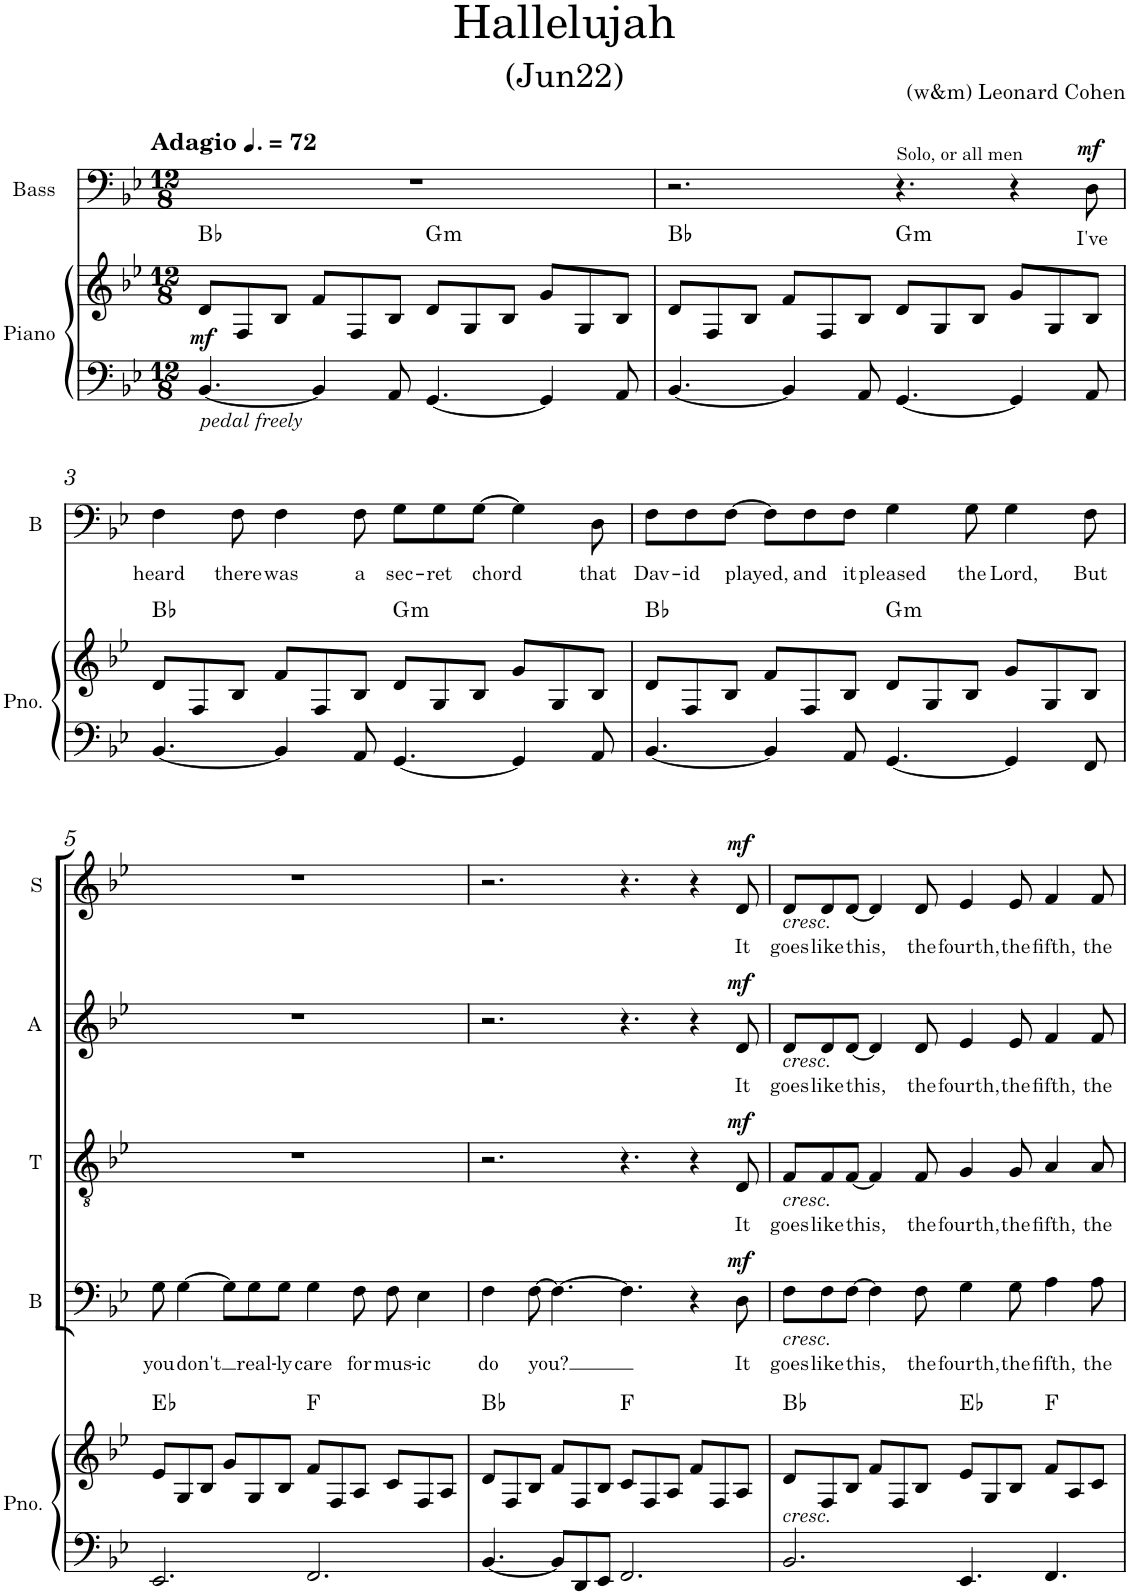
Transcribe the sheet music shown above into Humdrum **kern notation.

**kern	**kern	**dynam	**harte	**kern	**text	**dynam	**kern	**text	**dynam	**kern	**text	**dynam	**kern	**text	**dynam
*part5	*part5	*part5	*part5	*part4	*part4	*part4	*part3	*part3	*part3	*part2	*part2	*part2	*part1	*part1	*part1
*staff6	*staff5	*staff5/6	*	*staff4	*staff4	*staff4	*staff3	*staff3	*staff3	*staff2	*staff2	*staff2	*staff1	*staff1	*staff1
*I"Piano	*	*	*	*I"Bass	*	*	*I"Tenor	*	*	*I"Alto	*	*	*I"Soprano	*	*
*I'Pno.	*	*	*	*I'B	*	*	*I'T	*	*	*I'A	*	*	*I'S	*	*
*clefF4	*clefG2	*	*	*clefF4	*	*	*clefGv2	*	*	*clefG2	*	*	*clefG2	*	*
*k[b-e-]	*k[b-e-]	*	*	*k[b-e-]	*	*	*k[b-e-]	*	*	*k[b-e-]	*	*	*k[b-e-]	*	*
*M12/8	*M12/8	*	*	*M12/8	*	*	*M12/8	*	*	*M12/8	*	*	*M12/8	*	*
*MM108	*MM108	*	*	*MM108	*	*	*MM108	*	*	*MM108	*	*	*MM108	*	*
=1	=1	=1	=1	=1	=1	=1	=1	=1	=1	=1	=1	=1	=1	=1	=1
!	!	!	!	!	!	!	!	!	!	!	!	!	!LO:TX:a:B:t=Adagio	!	!
!LO:TX:b:i:t=pedal freely	!	!	!	!	!	!	!	!	!	!	!	!	!	!	!
!	!	!LO:DY:b	!	!	!	!	!	!	!	!	!	!	!	!	!
[4.BB-/	8d/L	mf	Bb:maj	1.r	.	.	1.r	.	.	1.r	.	.	1.r	.	.
.	8F/	.	.	.	.	.	.	.	.	.	.	.	.	.	.
.	8B-/J	.	.	.	.	.	.	.	.	.	.	.	.	.	.
4BB-/]	8f/L	.	.	.	.	.	.	.	.	.	.	.	.	.	.
.	8F/	.	.	.	.	.	.	.	.	.	.	.	.	.	.
8AA/	8B-/J	.	.	.	.	.	.	.	.	.	.	.	.	.	.
!	!	!	!LO:H:kt=m	!	!	!	!	!	!	!	!	!	!	!	!
[4.GG/	8d/L	.	G:min	.	.	.	.	.	.	.	.	.	.	.	.
.	8G/	.	.	.	.	.	.	.	.	.	.	.	.	.	.
.	8B-/J	.	.	.	.	.	.	.	.	.	.	.	.	.	.
4GG/]	8g/L	.	.	.	.	.	.	.	.	.	.	.	.	.	.
.	8G/	.	.	.	.	.	.	.	.	.	.	.	.	.	.
8AA/	8B-/J	.	.	.	.	.	.	.	.	.	.	.	.	.	.
=2	=2	=2	=2	=2	=2	=2	=2	=2	=2	=2	=2	=2	=2	=2	=2
!	!	!	!	!LO:TX:a:t=Solo, or all men	!	!	!	!	!	!	!	!	!	!	!
[4.BB-/	8d/L	.	Bb:maj	2.r	.	.	1.r	.	.	1.r	.	.	1.r	.	.
.	8F/	.	.	.	.	.	.	.	.	.	.	.	.	.	.
.	8B-/J	.	.	.	.	.	.	.	.	.	.	.	.	.	.
4BB-/]	8f/L	.	.	.	.	.	.	.	.	.	.	.	.	.	.
.	8F/	.	.	.	.	.	.	.	.	.	.	.	.	.	.
8AA/	8B-/J	.	.	.	.	.	.	.	.	.	.	.	.	.	.
!	!	!	!LO:H:kt=m	!	!	!	!	!	!	!	!	!	!	!	!
[4.GG/	8d/L	.	G:min	4.r	.	.	.	.	.	.	.	.	.	.	.
.	8G/	.	.	.	.	.	.	.	.	.	.	.	.	.	.
.	8B-/J	.	.	.	.	.	.	.	.	.	.	.	.	.	.
4GG/]	8g/L	.	.	4r	.	.	.	.	.	.	.	.	.	.	.
.	8G/	.	.	.	.	.	.	.	.	.	.	.	.	.	.
!	!	!	!	!	!LO:LY:b	!LO:DY:a	!	!	!	!	!	!	!	!	!
8AA/	8B-/J	.	.	8D\	I've	mf	.	.	.	.	.	.	.	.	.
!!LO:LB:g=z
=3	=3	=3	=3	=3	=3	=3	=3	=3	=3	=3	=3	=3	=3	=3	=3
!	!	!	!	!	!LO:LY:b	!	!	!	!	!	!	!	!	!	!
[4.BB-/	8d/L	.	Bb:maj	4F\	heard	.	1.r	.	.	1.r	.	.	1.r	.	.
.	8F/	.	.	.	.	.	.	.	.	.	.	.	.	.	.
!	!	!	!	!	!LO:LY:b	!	!	!	!	!	!	!	!	!	!
.	8B-/J	.	.	8F\	there	.	.	.	.	.	.	.	.	.	.
!	!	!	!	!	!LO:LY:b	!	!	!	!	!	!	!	!	!	!
4BB-/]	8f/L	.	.	4F\	was	.	.	.	.	.	.	.	.	.	.
.	8F/	.	.	.	.	.	.	.	.	.	.	.	.	.	.
!	!	!	!	!	!LO:LY:b	!	!	!	!	!	!	!	!	!	!
8AA/	8B-/J	.	.	8F\	a	.	.	.	.	.	.	.	.	.	.
!	!	!	!LO:H:kt=m	!	!LO:LY:b	!	!	!	!	!	!	!	!	!	!
[4.GG/	8d/L	.	G:min	8G\L	sec-	.	.	.	.	.	.	.	.	.	.
!	!	!	!	!	!LO:LY:b	!	!	!	!	!	!	!	!	!	!
.	8G/	.	.	8G\	-ret	.	.	.	.	.	.	.	.	.	.
!	!	!	!	!	!LO:LY:b	!	!	!	!	!	!	!	!	!	!
.	8B-/J	.	.	[8G\J	chord	.	.	.	.	.	.	.	.	.	.
4GG/]	8g/L	.	.	4G\]	.	.	.	.	.	.	.	.	.	.	.
.	8G/	.	.	.	.	.	.	.	.	.	.	.	.	.	.
!	!	!	!	!	!LO:LY:b	!	!	!	!	!	!	!	!	!	!
8AA/	8B-/J	.	.	8D\	that	.	.	.	.	.	.	.	.	.	.
=4	=4	=4	=4	=4	=4	=4	=4	=4	=4	=4	=4	=4	=4	=4	=4
!	!	!	!	!	!LO:LY:b	!	!	!	!	!	!	!	!	!	!
[4.BB-/	8d/L	.	Bb:maj	8F\L	Dav-	.	1.r	.	.	1.r	.	.	1.r	.	.
!	!	!	!	!	!LO:LY:b	!	!	!	!	!	!	!	!	!	!
.	8F/	.	.	8F\	-id	.	.	.	.	.	.	.	.	.	.
!	!	!	!	!	!LO:LY:b	!	!	!	!	!	!	!	!	!	!
.	8B-/J	.	.	[8F\J	played,	.	.	.	.	.	.	.	.	.	.
4BB-/]	8f/L	.	.	8F\L]	.	.	.	.	.	.	.	.	.	.	.
!	!	!	!	!	!LO:LY:b	!	!	!	!	!	!	!	!	!	!
.	8F/	.	.	8F\	and	.	.	.	.	.	.	.	.	.	.
!	!	!	!	!	!LO:LY:b	!	!	!	!	!	!	!	!	!	!
8AA/	8B-/J	.	.	8F\J	it	.	.	.	.	.	.	.	.	.	.
!	!	!	!LO:H:kt=m	!	!LO:LY:b	!	!	!	!	!	!	!	!	!	!
[4.GG/	8d/L	.	G:min	4G\	pleased	.	.	.	.	.	.	.	.	.	.
.	8G/	.	.	.	.	.	.	.	.	.	.	.	.	.	.
!	!	!	!	!	!LO:LY:b	!	!	!	!	!	!	!	!	!	!
.	8B-/J	.	.	8G\	the	.	.	.	.	.	.	.	.	.	.
!	!	!	!	!	!LO:LY:b	!	!	!	!	!	!	!	!	!	!
4GG/]	8g/L	.	.	4G\	Lord,	.	.	.	.	.	.	.	.	.	.
.	8G/	.	.	.	.	.	.	.	.	.	.	.	.	.	.
!	!	!	!	!	!LO:LY:b	!	!	!	!	!	!	!	!	!	!
8FF/	8B-/J	.	.	8F\	But	.	.	.	.	.	.	.	.	.	.
!!LO:LB:g=z
=5	=5	=5	=5	=5	=5	=5	=5	=5	=5	=5	=5	=5	=5	=5	=5
!	!	!	!	!	!LO:LY:b	!	!	!	!	!	!	!	!	!	!
2.EE-/	8e-/L	.	Eb:maj	8G\	you	.	1.r	.	.	1.r	.	.	1.r	.	.
!	!	!	!	!	!LO:LY:b	!	!	!	!	!	!	!	!	!	!
.	8G/	.	.	[4G\	don't	.	.	.	.	.	.	.	.	.	.
.	8B-/J	.	.	.	.	.	.	.	.	.	.	.	.	.	.
.	8g/L	.	.	8G\L]	.	.	.	.	.	.	.	.	.	.	.
!	!	!	!	!	!LO:LY:b	!	!	!	!	!	!	!	!	!	!
.	8G/	.	.	8G\	real-	.	.	.	.	.	.	.	.	.	.
!	!	!	!	!	!LO:LY:b	!	!	!	!	!	!	!	!	!	!
.	8B-/J	.	.	8G\J	-ly	.	.	.	.	.	.	.	.	.	.
!	!	!	!	!	!LO:LY:b	!	!	!	!	!	!	!	!	!	!
2.FF/	8f/L	.	F:maj	4G\	care	.	.	.	.	.	.	.	.	.	.
.	8F/	.	.	.	.	.	.	.	.	.	.	.	.	.	.
!	!	!	!	!	!LO:LY:b	!	!	!	!	!	!	!	!	!	!
.	8A/J	.	.	8F\	for	.	.	.	.	.	.	.	.	.	.
!	!	!	!	!	!LO:LY:b	!	!	!	!	!	!	!	!	!	!
.	8c/L	.	.	8F\	mus-	.	.	.	.	.	.	.	.	.	.
!	!	!	!	!	!LO:LY:b	!	!	!	!	!	!	!	!	!	!
.	8F/	.	.	4E-\	-ic	.	.	.	.	.	.	.	.	.	.
.	8A/J	.	.	.	.	.	.	.	.	.	.	.	.	.	.
=6	=6	=6	=6	=6	=6	=6	=6	=6	=6	=6	=6	=6	=6	=6	=6
!	!	!	!	!	!LO:LY:b	!	!	!	!	!	!	!	!	!	!
[4.BB-/	8d/L	.	Bb:maj	4F\	do	.	2.r	.	.	2.r	.	.	2.r	.	.
.	8F/	.	.	.	.	.	.	.	.	.	.	.	.	.	.
!	!	!	!	!	!LO:LY:b	!	!	!	!	!	!	!	!	!	!
.	8B-/J	.	.	[8F\	you?	.	.	.	.	.	.	.	.	.	.
8BB-/L]	8f/L	.	.	4.F\_	.	.	.	.	.	.	.	.	.	.	.
8DD/	8F/	.	.	.	.	.	.	.	.	.	.	.	.	.	.
8EE-/J	8B-/J	.	.	.	.	.	.	.	.	.	.	.	.	.	.
2.FF/	8c/L	.	F:maj	4.F\]	.	.	4.r	.	.	4.r	.	.	4.r	.	.
.	8F/	.	.	.	.	.	.	.	.	.	.	.	.	.	.
.	8A/J	.	.	.	.	.	.	.	.	.	.	.	.	.	.
.	8f/L	.	.	4r	.	.	4r	.	.	4r	.	.	4r	.	.
.	8F/	.	.	.	.	.	.	.	.	.	.	.	.	.	.
!	!	!	!	!	!LO:LY:b	!LO:DY:a	!	!LO:LY:b	!LO:DY:a	!	!LO:LY:b	!LO:DY:a	!	!LO:LY:b	!LO:DY:a
.	8A/J	.	.	8D\	It	mf	8D/	It	mf	8d/	It	mf	8d/	It	mf
=7	=7	=7	=7	=7	=7	=7	=7	=7	=7	=7	=7	=7	=7	=7	=7
!	!	!	!	!	!	!	!	!	!	!	!	!	!LO:TX:b:i:t=cresc.	!	!
!	!	!	!	!	!	!	!	!	!	!LO:TX:b:i:t=cresc.	!	!	!	!	!
!	!	!	!	!	!	!	!LO:TX:b:i:t=cresc.	!	!	!	!	!	!	!	!
!	!	!	!	!LO:TX:b:i:t=cresc.	!	!	!	!	!	!	!	!	!	!	!
!	!LO:TX:b:i:t=cresc.	!	!	!	!	!	!	!	!	!	!	!	!	!	!
!	!	!	!	!	!LO:LY:b	!	!	!LO:LY:b	!	!	!LO:LY:b	!	!	!LO:LY:b	!
2.BB-/	8d/L	.	Bb:maj	8F\L	goes	.	8F/L	goes	.	8d/L	goes	.	8d/L	goes	.
!	!	!	!	!	!LO:LY:b	!	!	!LO:LY:b	!	!	!LO:LY:b	!	!	!LO:LY:b	!
.	8F/	.	.	8F\	like	.	8F/	like	.	8d/	like	.	8d/	like	.
!	!	!	!	!	!LO:LY:b	!	!	!LO:LY:b	!	!	!LO:LY:b	!	!	!LO:LY:b	!
.	8B-/J	.	.	[8F\J	this,	.	[8F/J	this,	.	[8d/J	this,	.	[8d/J	this,	.
.	8f/L	.	.	4F\]	.	.	4F/]	.	.	4d/]	.	.	4d/]	.	.
.	8F/	.	.	.	.	.	.	.	.	.	.	.	.	.	.
!	!	!	!	!	!LO:LY:b	!	!	!LO:LY:b	!	!	!LO:LY:b	!	!	!LO:LY:b	!
.	8B-/J	.	.	8F\	the	.	8F/	the	.	8d/	the	.	8d/	the	.
!	!	!	!	!	!LO:LY:b	!	!	!LO:LY:b	!	!	!LO:LY:b	!	!	!LO:LY:b	!
4.EE-/	8e-/L	.	Eb:maj	4G\	fourth,	.	4G/	fourth,	.	4e-/	fourth,	.	4e-/	fourth,	.
.	8G/	.	.	.	.	.	.	.	.	.	.	.	.	.	.
!	!	!	!	!	!LO:LY:b	!	!	!LO:LY:b	!	!	!LO:LY:b	!	!	!LO:LY:b	!
.	8B-/J	.	.	8G\	the	.	8G/	the	.	8e-/	the	.	8e-/	the	.
!	!	!	!	!	!LO:LY:b	!	!	!LO:LY:b	!	!	!LO:LY:b	!	!	!LO:LY:b	!
4.FF/	8f/L	.	F:maj	4A\	fifth,	.	4A/	fifth,	.	4f/	fifth,	.	4f/	fifth,	.
.	8A/	.	.	.	.	.	.	.	.	.	.	.	.	.	.
!	!	!	!	!	!LO:LY:b	!	!	!LO:LY:b	!	!	!LO:LY:b	!	!	!LO:LY:b	!
.	8c/J	.	.	8A\	the	.	8A/	the	.	8f/	the	.	8f/	the	.
=	=	=	=	=	=	=	=	=	=	=	=	=	=	=	=
*-	*-	*-	*-	*-	*-	*-	*-	*-	*-	*-	*-	*-	*-	*-	*-
